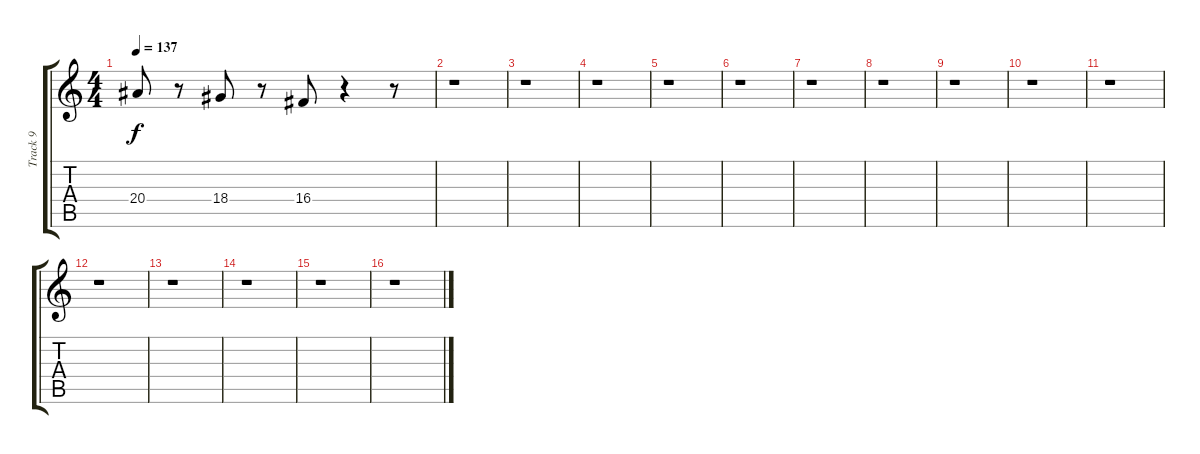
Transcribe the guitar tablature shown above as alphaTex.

\track ("Track 9" "Track 9") {instrument tremolostrings}
\staff {score tabs}
\tuning (E4 B3 G3 D3 A2 E2) {hide}
\ts (4 4)
\tempo 137
\clef g2
\ks c
20.4.8{dy f} r.8 18.4.8 r.8 16.4.8 r.4 r.8 |
r.1 |
r.1 |
r.1 |
r.1 |
r.1 |
r.1 |
r.1 |
r.1 |
r.1 |
r.1 |
r.1 |
r.1 |
r.1 |
r.1 |
r.1
